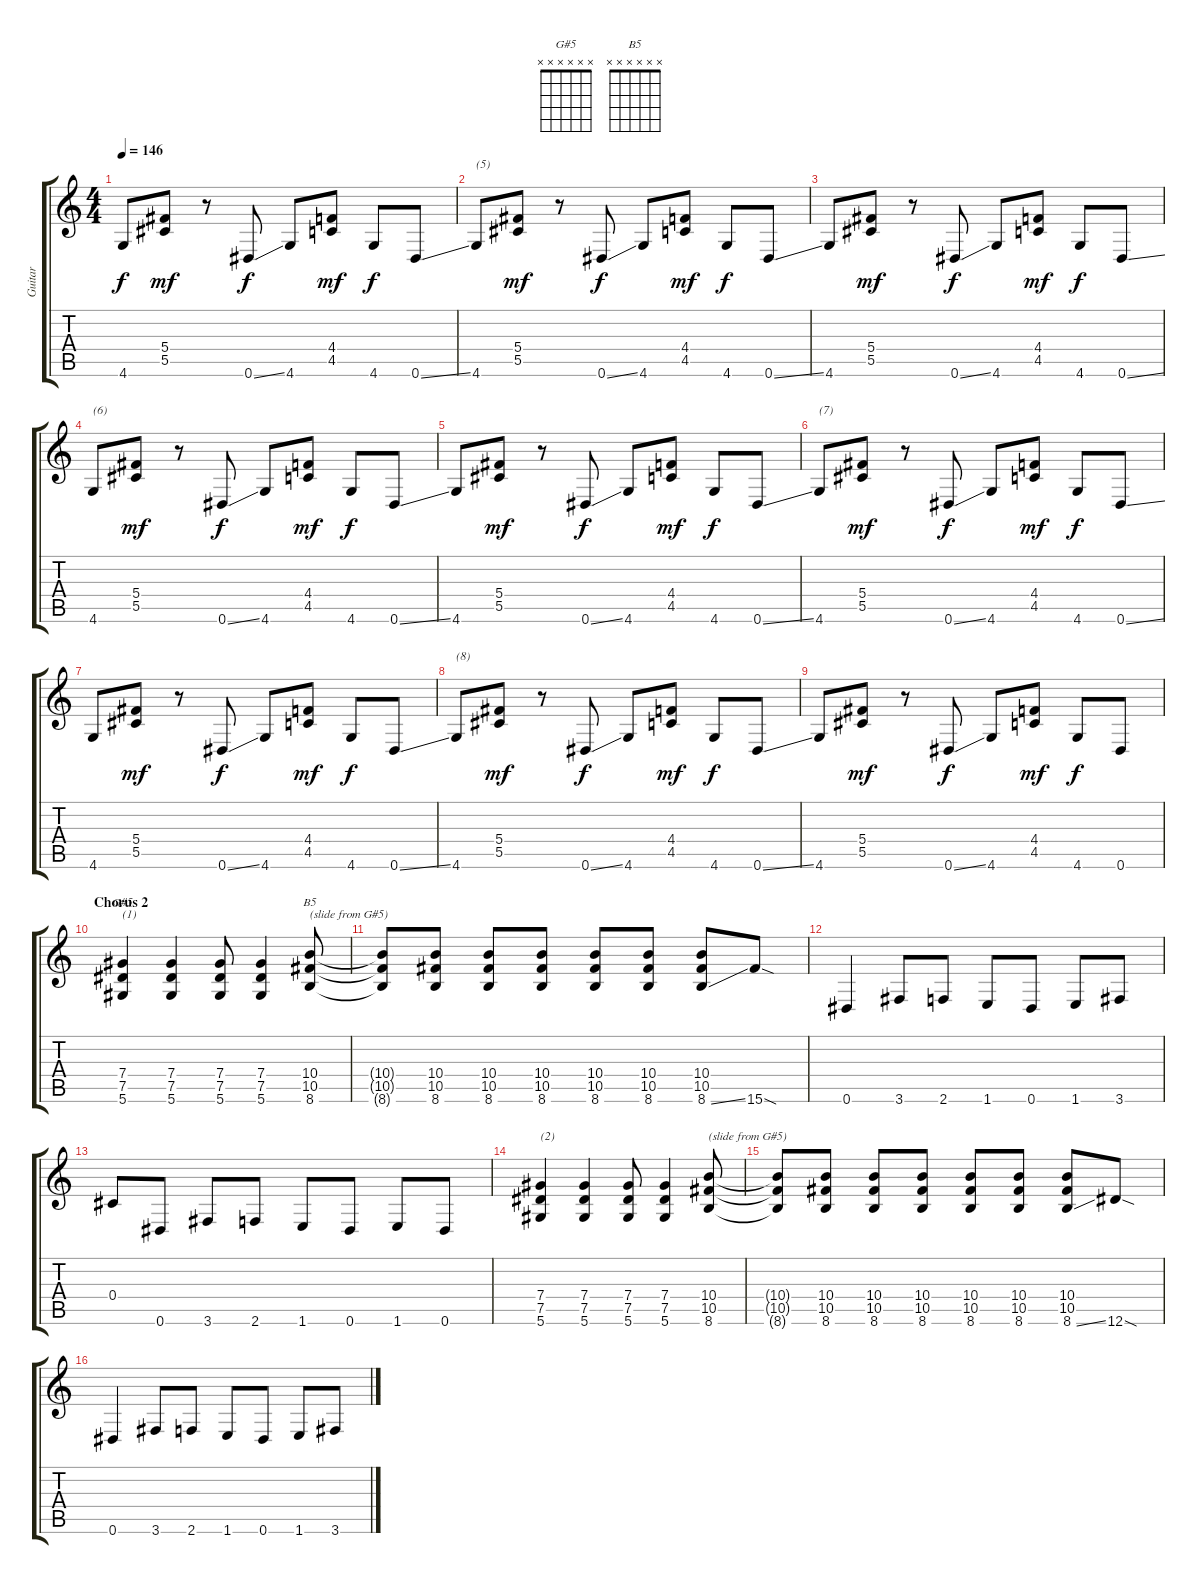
\track ("Guitar" "Guitar") {instrument distortionguitar}
\staff {score tabs}
\tuning (Eb4 Bb3 Gb3 Db3 Ab2 Eb2) {hide}
\chord ("G#5" x x x x x x)
\chord ("B5" x x x x x x)
\ts (4 4)
\tempo 146
\clef g2
\ks c
4.6.8{dy f} (5.4 5.5).8{dy mf} r.8 0.6{ss}.8{dy f} 4.6.8 (4.4 4.5).8{dy mf} 4.6.8{dy f} 0.6{ss}.8 |
4.6.8{txt "(5)"} (5.4 5.5).8{dy mf} r.8 0.6{ss}.8{dy f} 4.6.8 (4.4 4.5).8{dy mf} 4.6.8{dy f} 0.6{ss}.8 |
4.6.8 (5.4 5.5).8{dy mf} r.8 0.6{ss}.8{dy f} 4.6.8 (4.4 4.5).8{dy mf} 4.6.8{dy f} 0.6{ss}.8 |
4.6.8{txt "(6)"} (5.4 5.5).8{dy mf} r.8 0.6{ss}.8{dy f} 4.6.8 (4.4 4.5).8{dy mf} 4.6.8{dy f} 0.6{ss}.8 |
4.6.8 (5.4 5.5).8{dy mf} r.8 0.6{ss}.8{dy f} 4.6.8 (4.4 4.5).8{dy mf} 4.6.8{dy f} 0.6{ss}.8 |
4.6.8{txt "(7)"} (5.4 5.5).8{dy mf} r.8 0.6{ss}.8{dy f} 4.6.8 (4.4 4.5).8{dy mf} 4.6.8{dy f} 0.6{ss}.8 |
4.6.8 (5.4 5.5).8{dy mf} r.8 0.6{ss}.8{dy f} 4.6.8 (4.4 4.5).8{dy mf} 4.6.8{dy f} 0.6{ss}.8 |
4.6.8{txt "(8)"} (5.4 5.5).8{dy mf} r.8 0.6{ss}.8{dy f} 4.6.8 (4.4 4.5).8{dy mf} 4.6.8{dy f} 0.6{ss}.8 |
4.6.8 (5.4 5.5).8{dy mf} r.8 0.6{ss}.8{dy f} 4.6.8 (4.4 4.5).8{dy mf} 4.6.8{dy f} 0.6.8 |
\section ("" "Chorus 2")
(7.4 7.5 5.6).4{ch "G#5" txt "(1)"} (7.4 7.5 5.6).4 (7.4 7.5 5.6).8 (7.4 7.5 5.6).4 (10.4 10.5 8.6).8{ch "B5" txt "(slide from G#5)"} |
(10.4{t} 10.5{t} 8.6{t}).8 (10.4 10.5 8.6).8 (10.4 10.5 8.6).8 (10.4 10.5 8.6).8 (10.4 10.5 8.6).8 (10.4 10.5 8.6).8 (10.4 10.5 8.6{ss}).8 15.6{sod}.8 |
0.6.4 3.6.8 2.6.8 1.6.8 0.6.8 1.6.8 3.6.8 |
0.4.8 0.6.8 3.6.8 2.6.8 1.6.8 0.6.8 1.6.8 0.6.8 |
(7.4 7.5 5.6).4{txt "(2)"} (7.4 7.5 5.6).4 (7.4 7.5 5.6).8 (7.4 7.5 5.6).4 (10.4 10.5 8.6).8{txt "(slide from G#5)"} |
(10.4{t} 10.5{t} 8.6{t}).8 (10.4 10.5 8.6).8 (10.4 10.5 8.6).8 (10.4 10.5 8.6).8 (10.4 10.5 8.6).8 (10.4 10.5 8.6).8 (10.4 10.5 8.6{ss}).8 12.6{sod}.8 |
0.6.4 3.6.8 2.6.8 1.6.8 0.6.8 1.6.8 3.6.8
